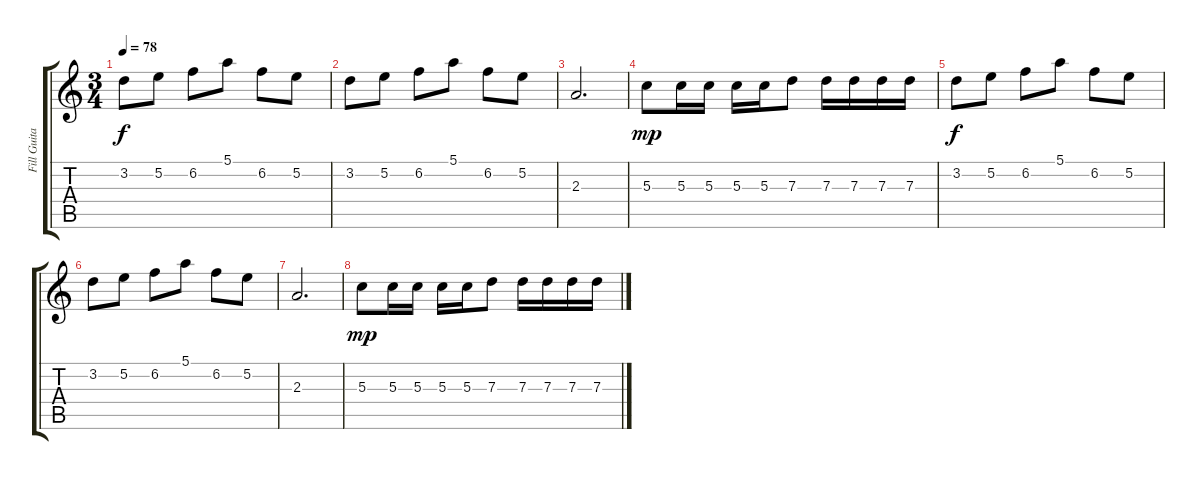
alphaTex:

\track ("Fill Guitar" "Fill Guita") {instrument distortionguitar}
\staff {score tabs}
\tuning (E4 B3 G3 D3 A2 E2) {hide}
\ts (3 4)
\tempo 78
\clef g2
\ks c
3.2.8{dy f volume 4} 5.2.8 6.2.8 5.1.8 6.2.8 5.2.8 |
3.2.8 5.2.8 6.2.8 5.1.8 6.2.8 5.2.8 |
2.3.2{d} |
5.3.8{dy mp} 5.3.16 5.3.16 5.3.16 5.3.16 7.3.8 7.3.16 7.3.16 7.3.16 7.3.16 |
3.2.8{dy f volume 0} 5.2.8 6.2.8 5.1.8 6.2.8 5.2.8 |
3.2.8 5.2.8 6.2.8 5.1.8 6.2.8 5.2.8 |
2.3.2{d} |
5.3.8{dy mp} 5.3.16 5.3.16 5.3.16 5.3.16 7.3.8 7.3.16 7.3.16 7.3.16 7.3.16
